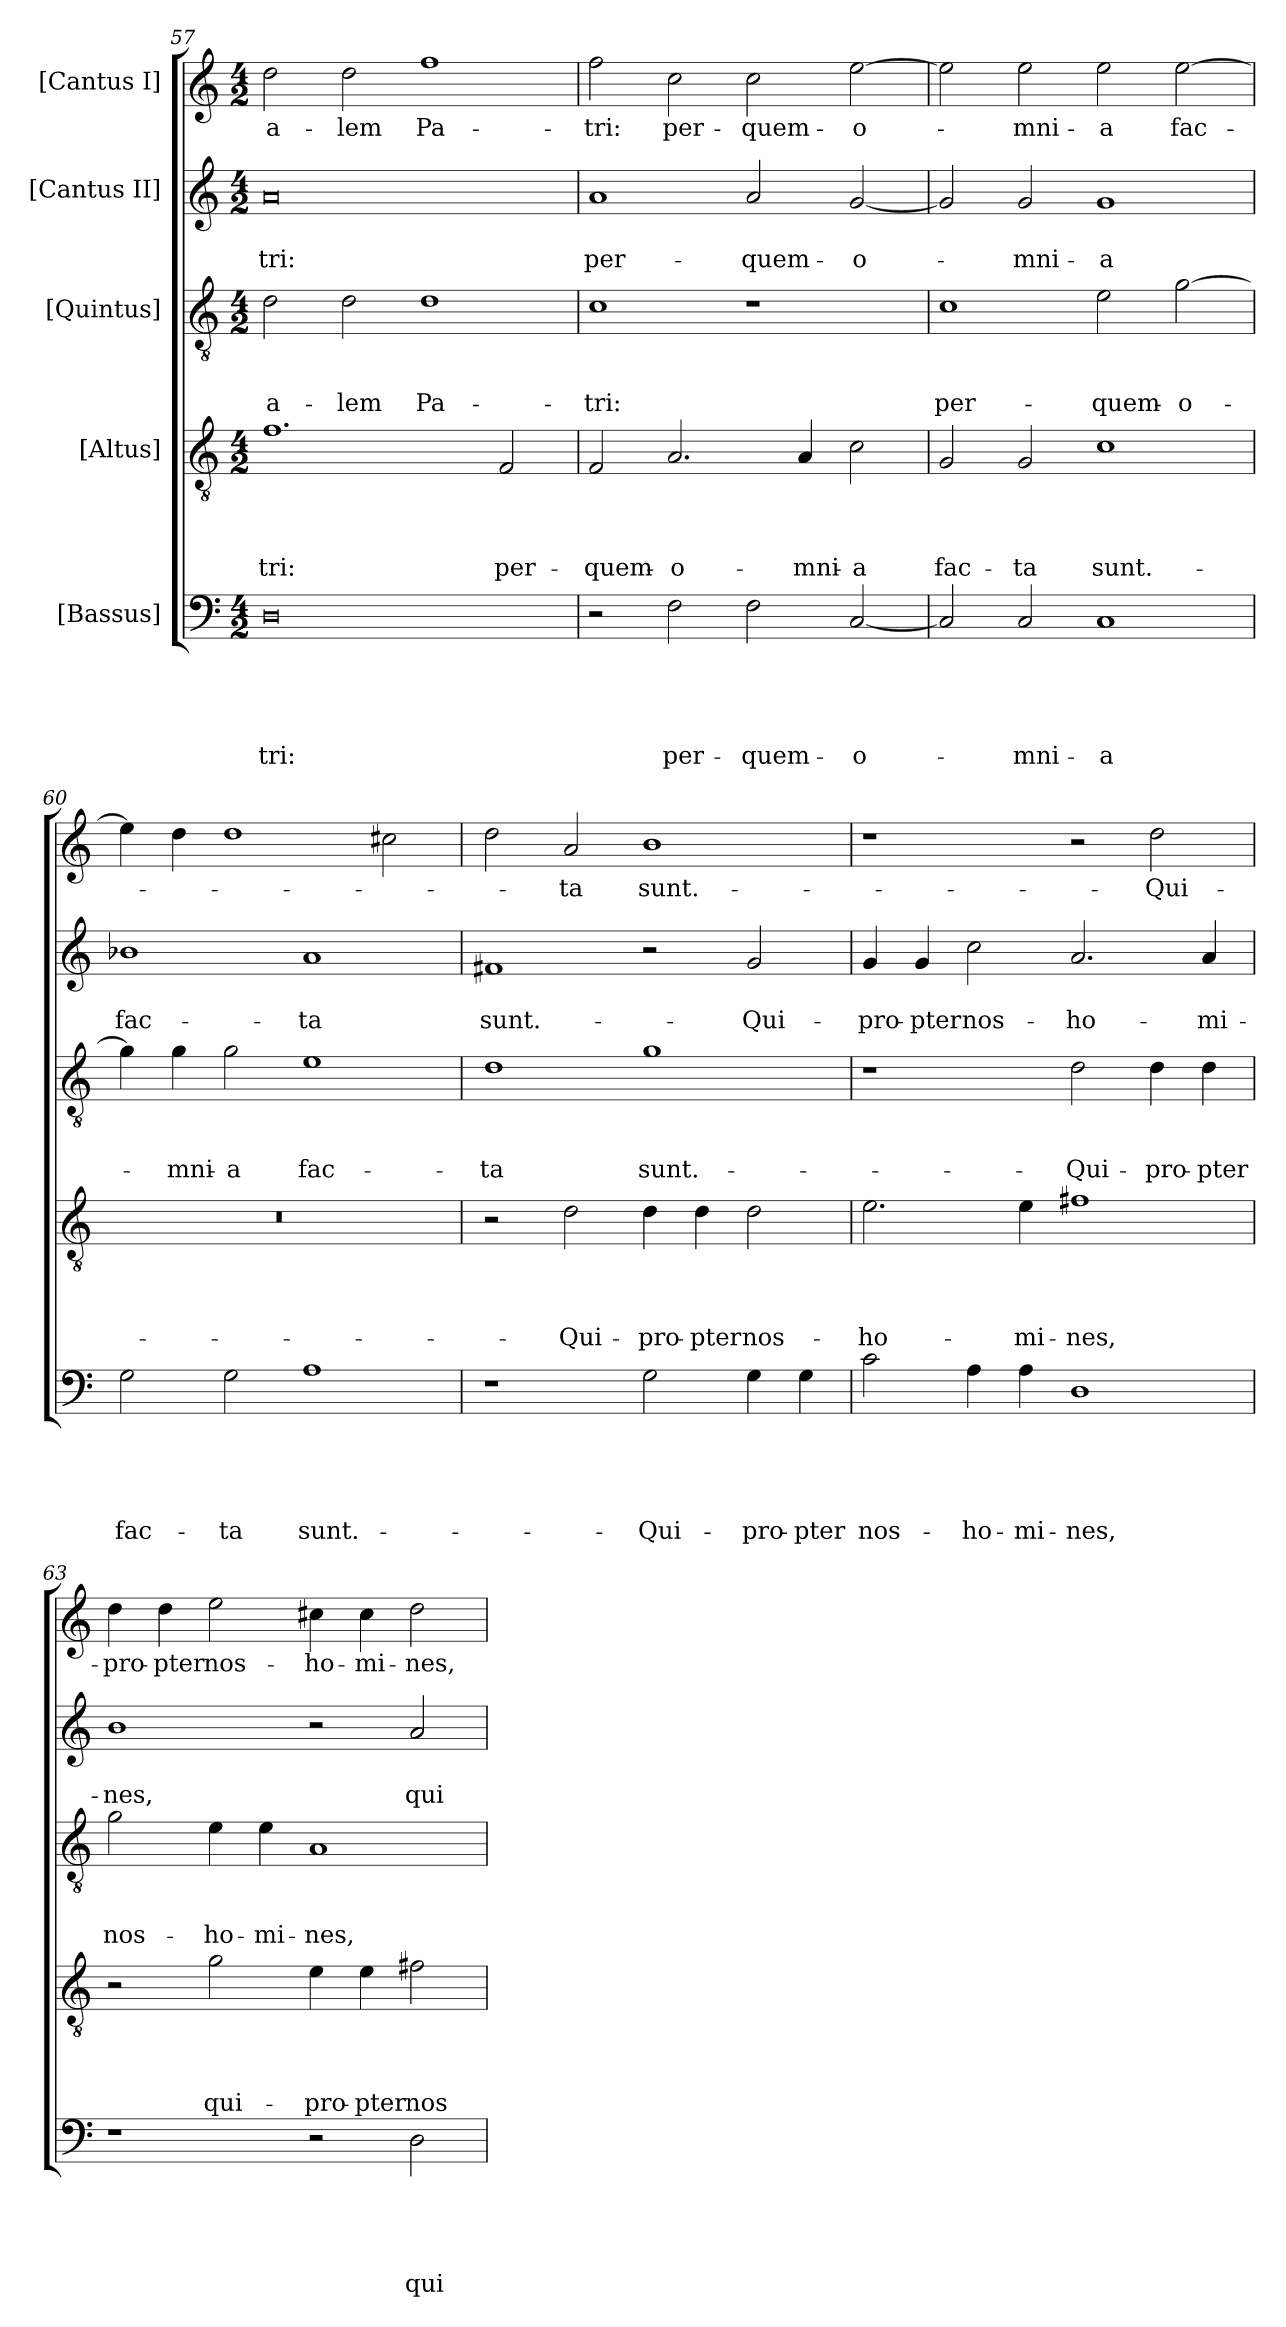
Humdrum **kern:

**kern	**text	**text	**text	**text	**text	**kern	**text	**text	**text	**text	**kern	**text	**text	**text	**kern	**text	**text	**kern	**text
*part5	*part5	*part5	*part5	*part5	*part5	*part4	*part4	*part4	*part4	*part4	*part3	*part3	*part3	*part3	*part2	*part2	*part2	*part1	*part1
*staff5	*staff5	*staff5	*staff5	*staff5	*staff5	*staff4	*staff4	*staff4	*staff4	*staff4	*staff3	*staff3	*staff3	*staff3	*staff2	*staff2	*staff2	*staff1	*staff1
*I"[Bassus]	*	*	*	*	*	*I"[Altus]	*	*	*	*	*I"[Quintus]	*	*	*	*I"[Cantus II]	*	*	*I"[Cantus I]	*
*clefF4	*	*	*	*	*	*clefGv2	*	*	*	*	*clefGv2	*	*	*	*clefG2	*	*	*clefG2	*
*k[]	*	*	*	*	*	*k[]	*	*	*	*	*k[]	*	*	*	*k[]	*	*	*k[]	*
*M4/2	*	*	*	*	*	*M4/2	*	*	*	*	*M4/2	*	*	*	*M4/2	*	*	*M4/2	*
=57	=57	=57	=57	=57	=57	=57	=57	=57	=57	=57	=57	=57	=57	=57	=57	=57	=57	=57	=57
0D\	.	.	.	.	-tri:	1.f\	.	.	.	-tri:	2d\	.	.	-a-	0a/	.	-tri:	2dd\	-a-
.	.	.	.	.	.	.	.	.	.	.	2d\	.	.	-lem	.	.	.	2dd\	-lem
.	.	.	.	.	.	.	.	.	.	.	1d\	.	.	Pa-	.	.	.	1ff\	Pa-
.	.	.	.	.	.	2F/	.	.	.	per-	.	.	.	.	.	.	.	.	.
=58	=58	=58	=58	=58	=58	=58	=58	=58	=58	=58	=58	=58	=58	=58	=58	=58	=58	=58	=58
2r	.	.	.	.	.	2F/	.	.	.	quem-	1c\	.	.	-tri:	1a/	.	per-	2ff\	-tri:
2F\	.	.	.	.	per-	2.A/	.	.	.	o-	.	.	.	.	.	.	.	2cc\	per-
2F\	.	.	.	.	quem-	.	.	.	.	.	1r	.	.	.	2a/	.	quem-	2cc\	quem-
.	.	.	.	.	.	4A/	.	.	.	-mni-	.	.	.	.	.	.	.	.	.
[2C/	.	.	.	.	o-	2c\	.	.	.	-a	.	.	.	.	[2g/	.	o-	[2ee\	o-
=59	=59	=59	=59	=59	=59	=59	=59	=59	=59	=59	=59	=59	=59	=59	=59	=59	=59	=59	=59
2C/]	.	.	.	.	.	2G/	.	.	.	fac-	1c\	.	.	per-	2g/]	.	.	2ee\]	.
2C/	.	.	.	.	-mni-	2G/	.	.	.	-ta	.	.	.	.	2g/	.	-mni-	2ee\	-mni-
1C/	.	.	.	.	-a	1c\	.	.	.	sunt.-	2e\	.	.	quem-	1g/	.	-a	2ee\	-a
.	.	.	.	.	.	.	.	.	.	.	[2g\	.	.	o-	.	.	.	[2ee\	fac-
=60	=60	=60	=60	=60	=60	=60	=60	=60	=60	=60	=60	=60	=60	=60	=60	=60	=60	=60	=60
2G\	.	.	.	.	fac-	0r	.	.	.	.	4g\]	.	.	.	1b-X\	.	fac-	4ee\]	.
.	.	.	.	.	.	.	.	.	.	.	4g\	.	.	-mni-	.	.	.	4dd\	.
2G\	.	.	.	.	-ta	.	.	.	.	.	2g\	.	.	-a	.	.	.	1dd\	.
1A\	.	.	.	.	sunt.-	.	.	.	.	.	1e\	.	.	fac-	1a/	.	-ta	.	.
.	.	.	.	.	.	.	.	.	.	.	.	.	.	.	.	.	.	2cc#X\	.
=61	=61	=61	=61	=61	=61	=61	=61	=61	=61	=61	=61	=61	=61	=61	=61	=61	=61	=61	=61
1r	.	.	.	.	.	2r	.	.	.	.	1d\	.	.	-ta	1f#X/	.	sunt.-	2dd\	.
.	.	.	.	.	.	2d\	.	.	.	Qui-	.	.	.	.	.	.	.	2a/	-ta
2G\	.	.	.	.	Qui-	4d\	.	.	.	pro-	1g\	.	.	sunt.-	2r	.	.	1b\	sunt.-
.	.	.	.	.	.	4d\	.	.	.	-pter	.	.	.	.	.	.	.	.	.
4G\	.	.	.	.	pro-	2d\	.	.	.	nos-	.	.	.	.	2g/	.	Qui-	.	.
4G\	.	.	.	.	-pter	.	.	.	.	.	.	.	.	.	.	.	.	.	.
=62	=62	=62	=62	=62	=62	=62	=62	=62	=62	=62	=62	=62	=62	=62	=62	=62	=62	=62	=62
2c\	.	.	.	.	nos-	2.e\	.	.	.	ho-	1r	.	.	.	4g/	.	pro-	1r	.
.	.	.	.	.	.	.	.	.	.	.	.	.	.	.	4g/	.	-pter	.	.
4A\	.	.	.	.	ho-	.	.	.	.	.	.	.	.	.	2cc\	.	nos-	.	.
4A\	.	.	.	.	-mi-	4e\	.	.	.	-mi-	.	.	.	.	.	.	.	.	.
1D\	.	.	.	.	-nes,	1f#X\	.	.	.	-nes,	2d\	.	.	Qui-	2.a/	.	ho-	2r	.
.	.	.	.	.	.	.	.	.	.	.	4d\	.	.	pro-	.	.	.	2dd\	Qui-
.	.	.	.	.	.	.	.	.	.	.	4d\	.	.	-pter	4a/	.	-mi-	.	.
=63	=63	=63	=63	=63	=63	=63	=63	=63	=63	=63	=63	=63	=63	=63	=63	=63	=63	=63	=63
1r	.	.	.	.	.	2r	.	.	.	.	2g\	.	.	nos-	1b\	.	-nes,	4dd\	pro-
.	.	.	.	.	.	.	.	.	.	.	.	.	.	.	.	.	.	4dd\	-pter
.	.	.	.	.	.	2g\	.	.	.	qui-	4e\	.	.	ho-	.	.	.	2ee\	nos-
.	.	.	.	.	.	.	.	.	.	.	4e\	.	.	-mi-	.	.	.	.	.
2r	.	.	.	.	.	4e\	.	.	.	pro-	1A/	.	.	-nes,	2r	.	.	4cc#X\	ho-
.	.	.	.	.	.	4e\	.	.	.	-pter	.	.	.	.	.	.	.	4cc#\	-mi-
2D\	.	.	.	.	qui-	2f#X\	.	.	.	nos-	.	.	.	.	2a/	.	qui-	2dd\	-nes,
=	=	=	=	=	=	=	=	=	=	=	=	=	=	=	=	=	=	=	=
*-	*-	*-	*-	*-	*-	*-	*-	*-	*-	*-	*-	*-	*-	*-	*-	*-	*-	*-	*-
